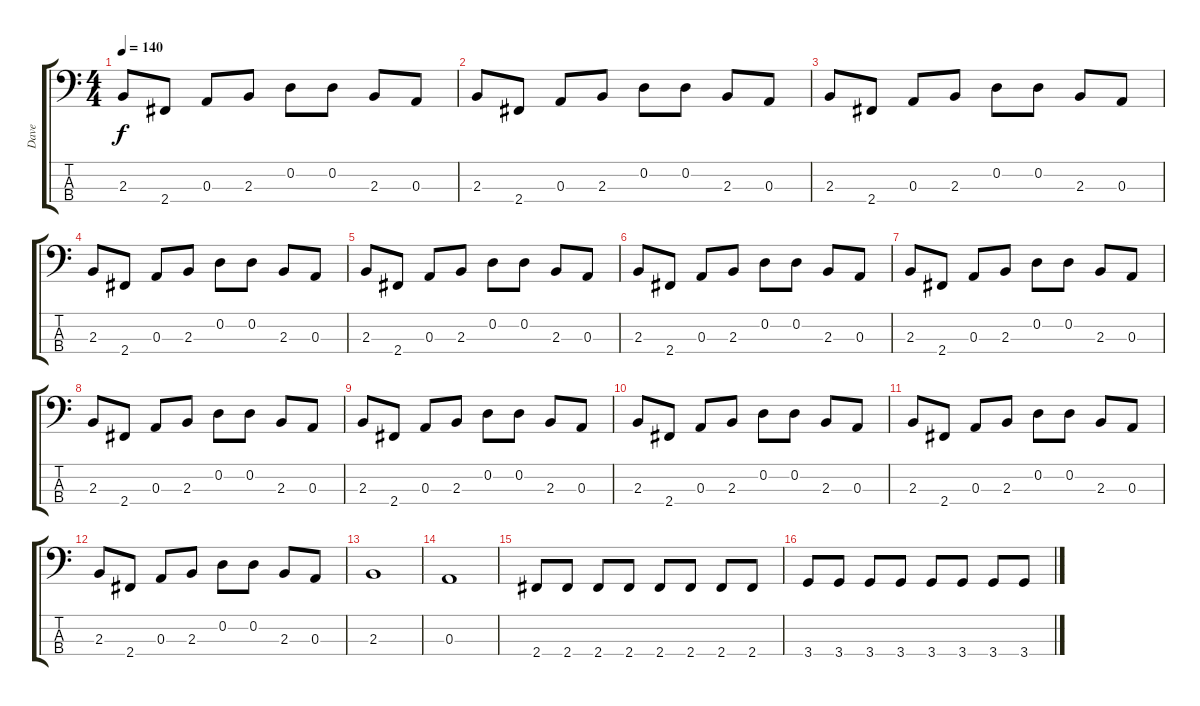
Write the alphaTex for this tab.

\track ("Dave" "Dave") {instrument electricbassfinger}
\staff {score tabs}
\tuning (G2 D2 A1 E1) {hide}
\ts (4 4)
\tempo 140
\clef f4
\ks c
2.3.8{dy f} 2.4.8 0.3.8 2.3.8 0.2.8 0.2.8 2.3.8 0.3.8 |
2.3.8 2.4.8 0.3.8 2.3.8 0.2.8 0.2.8 2.3.8 0.3.8 |
2.3.8 2.4.8 0.3.8 2.3.8 0.2.8 0.2.8 2.3.8 0.3.8 |
2.3.8 2.4.8 0.3.8 2.3.8 0.2.8 0.2.8 2.3.8 0.3.8 |
2.3.8 2.4.8 0.3.8 2.3.8 0.2.8 0.2.8 2.3.8 0.3.8 |
2.3.8 2.4.8 0.3.8 2.3.8 0.2.8 0.2.8 2.3.8 0.3.8 |
2.3.8 2.4.8 0.3.8 2.3.8 0.2.8 0.2.8 2.3.8 0.3.8 |
2.3.8 2.4.8 0.3.8 2.3.8 0.2.8 0.2.8 2.3.8 0.3.8 |
2.3.8 2.4.8 0.3.8 2.3.8 0.2.8 0.2.8 2.3.8 0.3.8 |
2.3.8 2.4.8 0.3.8 2.3.8 0.2.8 0.2.8 2.3.8 0.3.8 |
2.3.8 2.4.8 0.3.8 2.3.8 0.2.8 0.2.8 2.3.8 0.3.8 |
2.3.8 2.4.8 0.3.8 2.3.8 0.2.8 0.2.8 2.3.8 0.3.8 |
2.3.1 |
0.3.1 |
2.4.8 2.4.8 2.4.8 2.4.8 2.4.8 2.4.8 2.4.8 2.4.8 |
3.4.8 3.4.8 3.4.8 3.4.8 3.4.8 3.4.8 3.4.8 3.4.8
